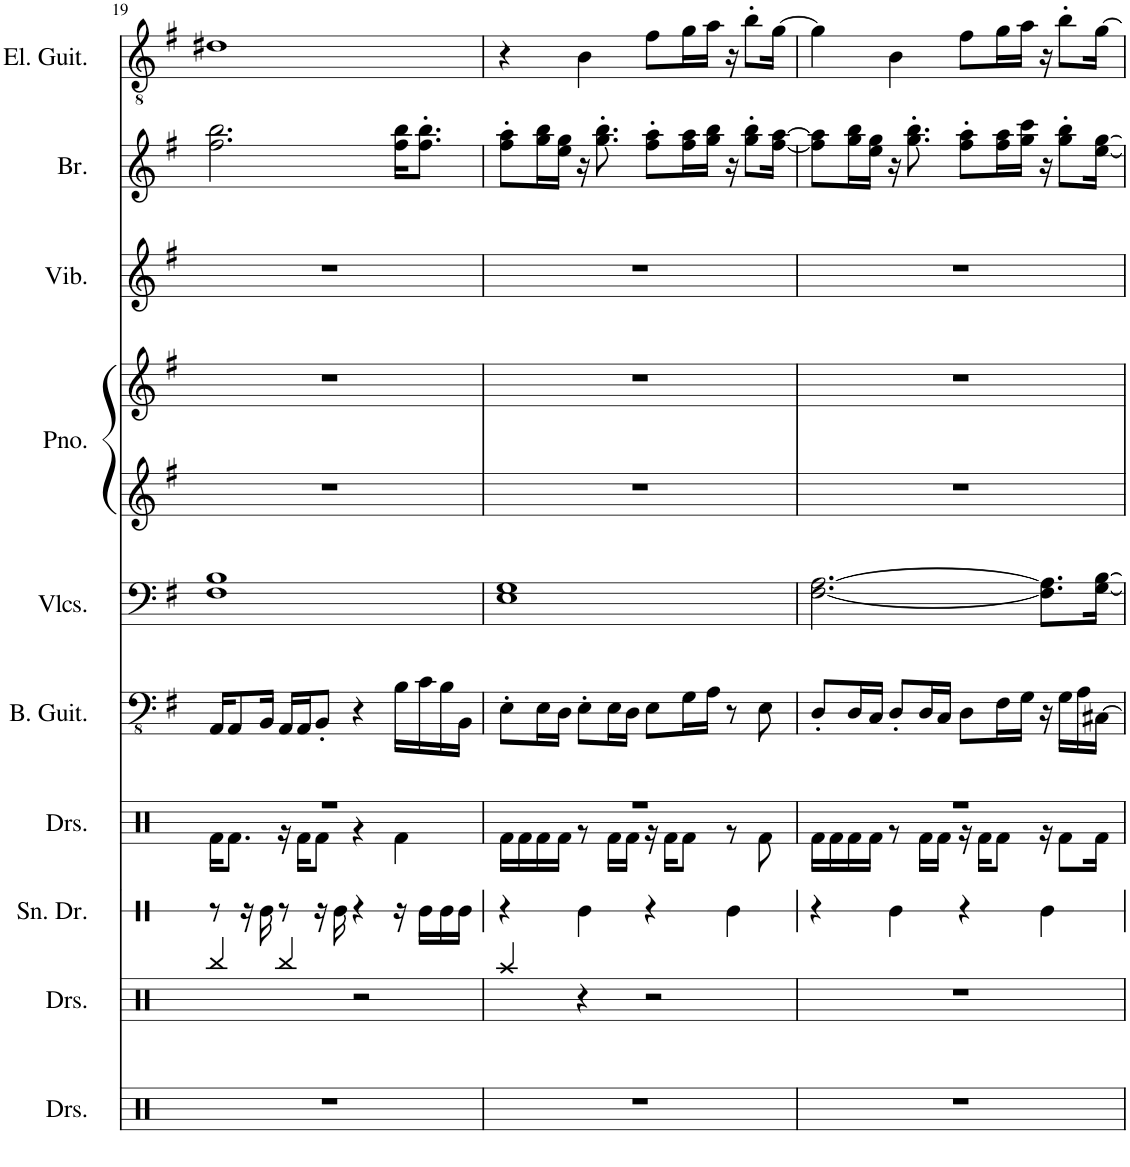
**kern	**kern	**kern	**kern	**kern	**kern	**kern	**kern	**kern	**kern	**kern
*part10	*part9	*part8	*part7	*part6	*part5	*part4	*part4	*part3	*part2	*part1
*staff11	*staff10	*staff9	*staff8	*staff7	*staff6	*staff5	*staff4	*staff3	*staff2	*staff1
*I"Drumset	*I"Drumset	*I"Snare Drum	*I"Drumset	*I"Bass Guitar	*I"Violoncellos	*I"Piano	*	*I"Vibraphone	*I"Brass	*I"Electric Guitar
*I'Drs.	*I'Drs.	*I'Sn. Dr.	*I'Drs.	*I'B. Guit.	*I'Vlcs.	*I'Pno.	*	*I'Vib.	*I'Br.	*I'El. Guit.
!!LO:PB:g=z
*clefX	*clefX	*clefX	*clefX	*clefFv4	*clefF4	*clefG2	*clefG2	*clefG2	*clefG2	*clefGv2
*k[]	*k[]	*k[]	*k[]	*k[f#]	*k[f#]	*k[f#]	*k[f#]	*k[f#]	*k[f#]	*k[f#]
*M4/4	*M4/4	*M4/4	*M4/4	*M4/4	*M4/4	*M4/4	*M4/4	*M4/4	*M4/4	*M4/4
=19	=19	=19	=19	=19	=19	=19	=19	=19	=19	=19
*	*	*	*^	*	*	*	*	*	*	*
1r	4Rbb/	8r	1r	16Rf\KL	16AAA/KL	1F# 1B	1r	1r	1r	2.ff#\ 2.bb\	1d#X
.	.	.	.	8.Rf\J	8AAA/	.	.	.	.	.	.
.	.	16r	.	.	.	.	.	.	.	.	.
.	.	16Re\	.	.	16BBB/Jk	.	.	.	.	.	.
.	4Rbb/	8r	.	16r	16AAA/LL	.	.	.	.	.	.
.	.	.	.	16Rf\KL	16AAA/J	.	.	.	.	.	.
.	.	16r	.	8Rf\J	8BBB'/J	.	.	.	.	.	.
.	.	16Re\	.	.	.	.	.	.	.	.	.
.	2r	4r	.	4r	4r	.	.	.	.	.	.
.	.	16r	.	4Rf\	16BB\LL	.	.	.	.	16ff#\ 16bb\KL	.
.	.	16Re\LL	.	.	16C\	.	.	.	.	8.ff#\' 8.bb\'J	.
.	.	16Re\	.	.	16BB\	.	.	.	.	.	.
.	.	16Re\JJ	.	.	16BBB\JJ	.	.	.	.	.	.
=20	=20	=20	=20	=20	=20	=20	=20	=20	=20	=20	=20
1r	4Raa/	4r	1r	16Rf\LL	8EE'\L	1E 1G	1r	1r	1r	8ff#\' 8aa\'L	4r
.	.	.	.	16Rf\	.	.	.	.	.	.	.
.	.	.	.	16Rf\	16EE\L	.	.	.	.	16gg\ 16bb\L	.
.	.	.	.	16Rf\JJ	16DD\JJ	.	.	.	.	16ee\ 16gg\JJ	.
.	4r	4Re\	.	8r	8EE'\L	.	.	.	.	16r	4B\
.	.	.	.	.	.	.	.	.	.	8.gg\' 8.bb\'	.
.	.	.	.	16Rf\LL	16EE\L	.	.	.	.	.	.
.	.	.	.	16Rf\JJ	16DD\JJ	.	.	.	.	.	.
.	2r	4r	.	16r	8EE\L	.	.	.	.	8ff#\' 8aa\'L	8f#\L
.	.	.	.	16Rf\KL	.	.	.	.	.	.	.
.	.	.	.	8Rf\J	16GG\L	.	.	.	.	16ff#\ 16aa\L	16g\L
.	.	.	.	.	16AA\JJ	.	.	.	.	16gg\ 16bb\JJ	16a\JJ
.	.	4Re\	.	8r	8r	.	.	.	.	16r	16r
.	.	.	.	.	.	.	.	.	.	8gg\' 8bb\'L	8b'\L
.	.	.	.	8Rf\	8EE\	.	.	.	.	.	.
.	.	.	.	.	.	.	.	.	.	[16ff#\ [16aa\Jk	[16g\Jk
=21	=21	=21	=21	=21	=21	=21	=21	=21	=21	=21	=21
1r	1r	4r	1r	16Rf\LL	8DD'/L	[2.F#\ [2.A\	1r	1r	1r	8ff#\] 8aa\]L	4g\]
.	.	.	.	16Rf\	.	.	.	.	.	.	.
.	.	.	.	16Rf\	16DD/L	.	.	.	.	16gg\ 16bb\L	.
.	.	.	.	16Rf\JJ	16CC/JJ	.	.	.	.	16ee\ 16gg\JJ	.
.	.	4Re\	.	8r	8DD'/L	.	.	.	.	16r	4B\
.	.	.	.	.	.	.	.	.	.	8.gg\' 8.bb\'	.
.	.	.	.	16Rf\LL	16DD/L	.	.	.	.	.	.
.	.	.	.	16Rf\JJ	16CC/JJ	.	.	.	.	.	.
.	.	4r	.	16r	8DD\L	.	.	.	.	8ff#\' 8aa\'L	8f#\L
.	.	.	.	16Rf\KL	.	.	.	.	.	.	.
.	.	.	.	8Rf\J	16FF#\L	.	.	.	.	16ff#\ 16aa\L	16g\L
.	.	.	.	.	16GG\JJ	.	.	.	.	16gg\ 16ccc\JJ	16a\JJ
.	.	4Re\	.	16r	16r	8.F#\] 8.A\]L	.	.	.	16r	16r
.	.	.	.	8Rf\L	16GG\LL	.	.	.	.	8gg\' 8bb\'L	8b'\L
.	.	.	.	.	16AA\	.	.	.	.	.	.
.	.	.	.	16Rf\Jk	[16CC#X\JJ	[16G\ [16B\Jk	.	.	.	[16ee\ [16gg\Jk	[16g\Jk
*	*	*	*v	*v	*	*	*	*	*	*	*
=	=	=	=	=	=	=	=	=	=	=
*-	*-	*-	*-	*-	*-	*-	*-	*-	*-	*-
